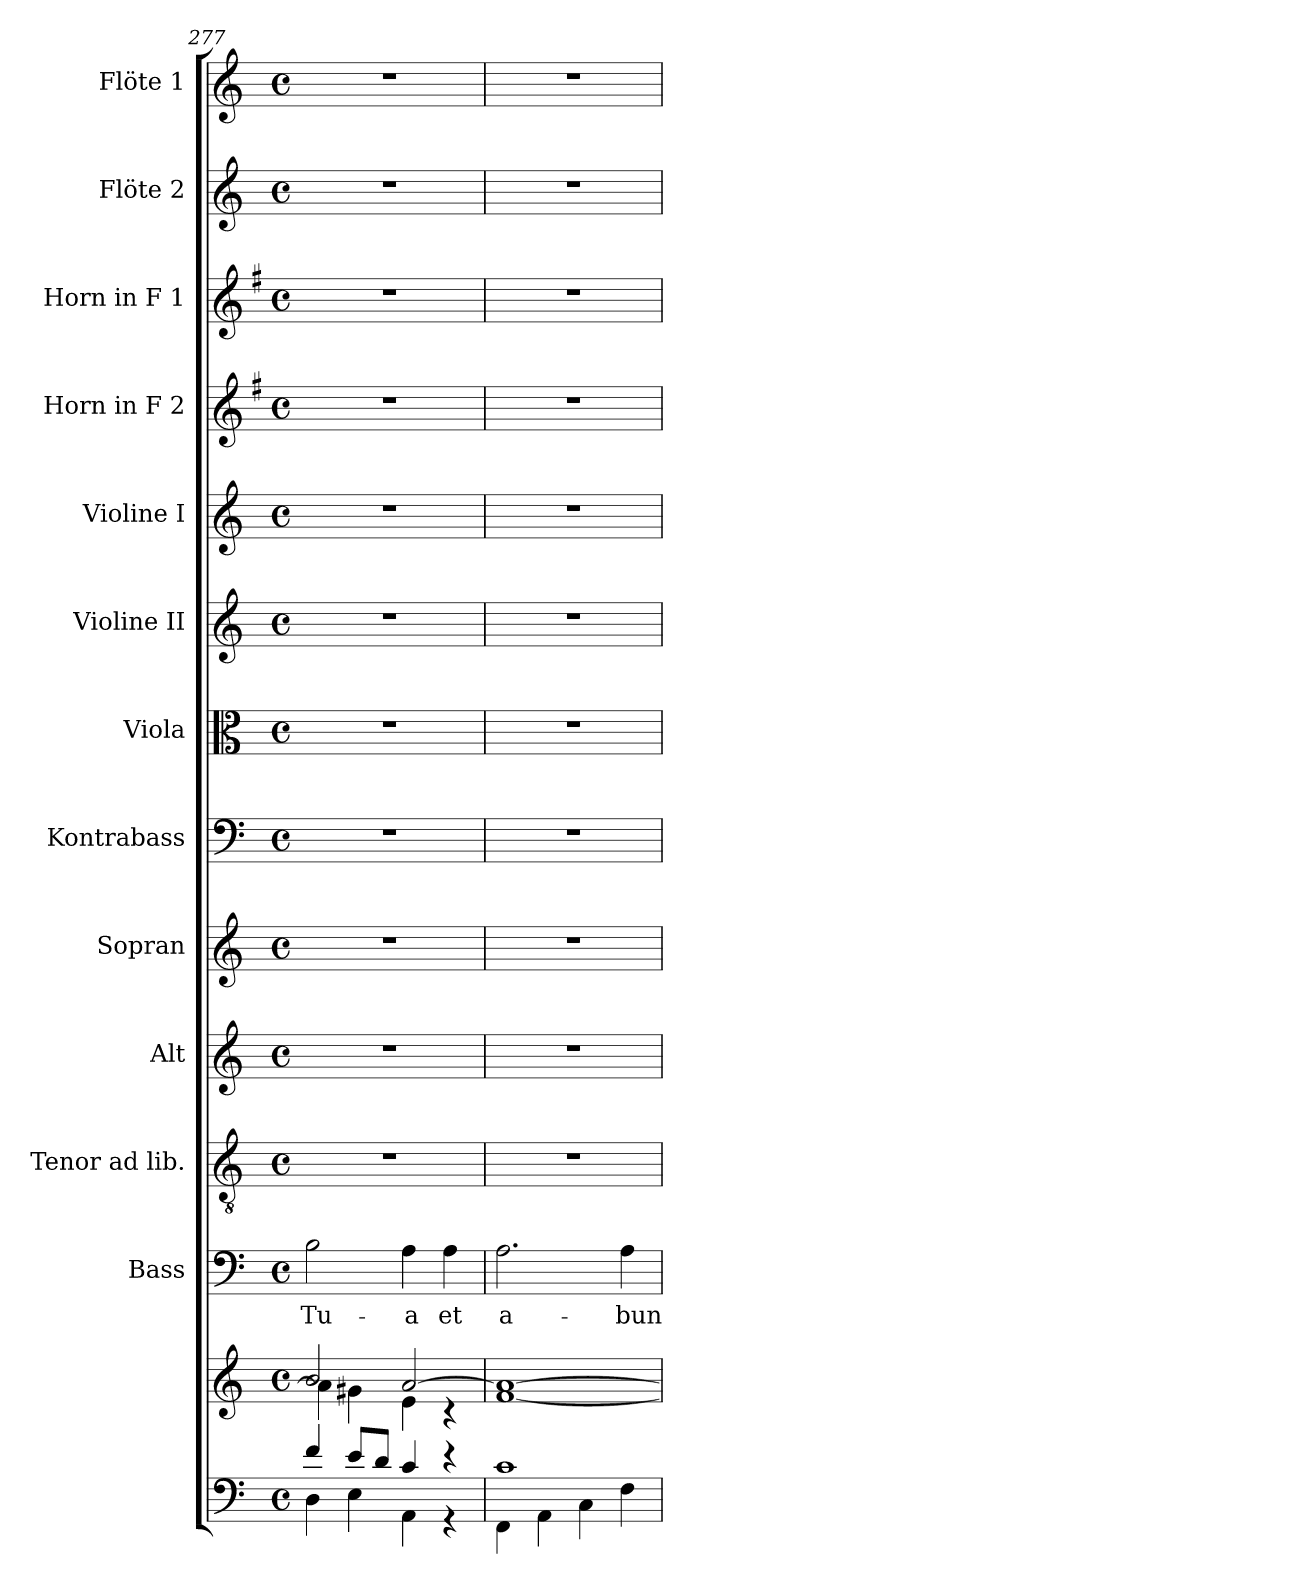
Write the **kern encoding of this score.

**kern	**kern	**kern	**text	**kern	**kern	**kern	**kern	**kern	**kern	**kern	**kern	**kern	**kern	**kern
*part13	*part13	*part12	*part12	*part11	*part10	*part9	*part8	*part7	*part6	*part5	*part4	*part3	*part2	*part1
*staff14	*staff13	*staff12	*staff12	*staff11	*staff10	*staff9	*staff8	*staff7	*staff6	*staff5	*staff4	*staff3	*staff2	*staff1
*	*	*I"Bass	*	*I"Tenor ad lib.	*I"Alt	*I"Sopran	*I"Kontrabass	*I"Viola	*I"Violine II	*I"Violine I	*I"Horn in F 2	*I"Horn in F 1	*I"Flöte 2	*I"Flöte 1
*	*	*I'B.	*	*I'T.	*I'A.	*I'S.	*I'Kb.	*I'Vla.	*I'Vl. II	*I'Vl. I	*	*	*I'Fl. 2	*I'Fl. 1
*clefF4	*clefG2	*clefF4	*	*clefGv2	*clefG2	*clefG2	*clefF4	*clefC3	*clefG2	*clefG2	*clefG2	*clefG2	*clefG2	*clefG2
*	*	*	*	*	*	*	*ITrd7c12	*	*	*	*ITrd4c7	*ITrd4c7	*	*
*k[]	*k[]	*k[]	*	*k[]	*k[]	*k[]	*k[]	*k[]	*k[]	*k[]	*k[]	*k[]	*k[]	*k[]
*C:	*C:	*C:	*	*C:	*C:	*C:	*C:	*C:	*C:	*C:	*C:	*C:	*C:	*C:
*M4/4	*M4/4	*M4/4	*	*M4/4	*M4/4	*M4/4	*M4/4	*M4/4	*M4/4	*M4/4	*M4/4	*M4/4	*M4/4	*M4/4
*met(c)	*met(c)	*met(c)	*	*met(c)	*met(c)	*met(c)	*met(c)	*met(c)	*met(c)	*met(c)	*met(c)	*met(c)	*met(c)	*met(c)
=277	=277	=277	=277	=277	=277	=277	=277	=277	=277	=277	=277	=277	=277	=277
*^	*^	*	*	*	*	*	*	*	*	*	*	*	*	*
!	!	!	!	!	!LO:LY:b	!	!	!	!	!	!	!	!	!	!	!
4f/	4D\	2b/	4a\]	2B\	Tu-	1r	1r	1r	1r	1r	1r	1r	1r	1r	1r	1r
8e/L	4E\	.	4g#X\	.	.	.	.	.	.	.	.	.	.	.	.	.
8d/J	.	.	.	.	.	.	.	.	.	.	.	.	.	.	.	.
!	!	!	!	!	!LO:LY:b	!	!	!	!	!	!	!	!	!	!	!
4c/	4AA\	[>2a/	4e\	4A\	-a	.	.	.	.	.	.	.	.	.	.	.
!	!	!	!	!	!LO:LY:b	!	!	!	!	!	!	!	!	!	!	!
4r	4r	.	4rc	4A\	et	.	.	.	.	.	.	.	.	.	.	.
!!LO:PB:g=z
=278	=278	=278	=278	=278	=278	=278	=278	=278	=278	=278	=278	=278	=278	=278	=278	=278
!	!	!	!	!	!LO:LY:b	!	!	!	!	!	!	!	!	!	!	!
1c	4FF\	1a_	[<1f	2.A\	a-	1r	1r	1r	1r	1r	1r	1r	1r	1r	1r	1r
.	4AA\	.	.	.	.	.	.	.	.	.	.	.	.	.	.	.
.	4C\	.	.	.	.	.	.	.	.	.	.	.	.	.	.	.
!	!	!	!	!	!LO:LY:b	!	!	!	!	!	!	!	!	!	!	!
.	4F\	.	.	4A\	-bun-	.	.	.	.	.	.	.	.	.	.	.
*v	*v	*	*	*	*	*	*	*	*	*	*	*	*	*	*	*
*	*v	*v	*	*	*	*	*	*	*	*	*	*	*	*	*
=	=	=	=	=	=	=	=	=	=	=	=	=	=	=
*-	*-	*-	*-	*-	*-	*-	*-	*-	*-	*-	*-	*-	*-	*-
